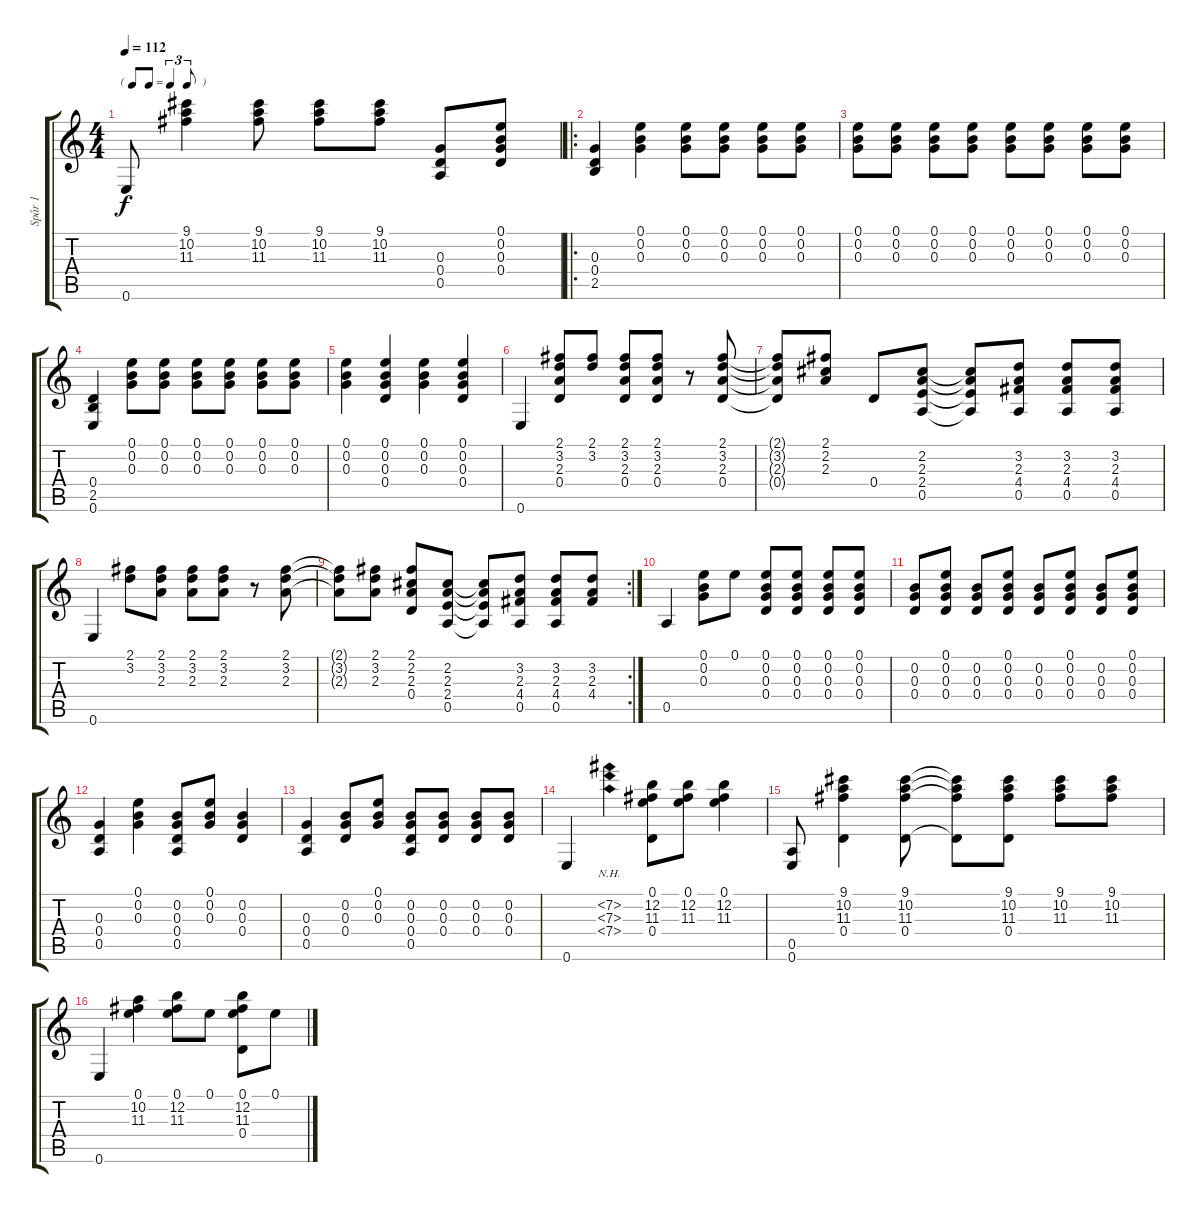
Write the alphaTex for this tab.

\track ("Spår 1" "Spår 1") {instrument acousticguitarsteel}
\staff {score tabs}
\tuning (E4 B3 G3 D3 A2 E2) {hide}
\ts (4 4)
\tf triplet8th
\tempo 112
\clef g2
\ks c
0.6.8{dy f} (9.1 10.2 11.3).4 (9.1 10.2 11.3).8 (9.1 10.2 11.3).8 (9.1 10.2 11.3).8 (0.3 0.4 0.5).8 (0.1 0.2 0.3 0.4).8 |
\ro
(0.3 0.4 2.5).4 (0.1 0.2 0.3).4 (0.1 0.2 0.3).8 (0.1 0.2 0.3).8 (0.1 0.2 0.3).8 (0.1 0.2 0.3).8 |
(0.1 0.2 0.3).8 (0.1 0.2 0.3).8 (0.1 0.2 0.3).8 (0.1 0.2 0.3).8 (0.1 0.2 0.3).8 (0.1 0.2 0.3).8 (0.1 0.2 0.3).8 (0.1 0.2 0.3).8 |
(0.4 2.5 0.6).4 (0.1 0.2 0.3).8 (0.1 0.2 0.3).8 (0.1 0.2 0.3).8 (0.1 0.2 0.3).8 (0.1 0.2 0.3).8 (0.1 0.2 0.3).8 |
(0.1 0.2 0.3).4 (0.1 0.2 0.3 0.4).4 (0.1 0.2 0.3).4 (0.1 0.2 0.3 0.4).4 |
0.6.4 (2.1 3.2 2.3 0.4).8 (2.1 3.2).8 (2.1 3.2 2.3 0.4).8 (2.1 3.2 2.3 0.4).8 r.8 (2.1 3.2 2.3 0.4).8 |
(2.1{t} 3.2{t} 2.3{t} 0.4{t}).8 (2.1 2.2 2.3).8 0.4.8 (2.2 2.3 2.4 0.5).8 (2.2{t} 2.3{t} 2.4{t} 0.5{t}).8 (3.2 2.3 4.4 0.5).8 (3.2 2.3 4.4 0.5).8 (3.2 2.3 4.4 0.5).8 |
0.6.4 (2.1 3.2).8 (2.1 3.2 2.3).8 (2.1 3.2 2.3).8 (2.1 3.2 2.3).8 r.8 (2.1 3.2 2.3).8 |
\rc 2
(2.1{t} 3.2{t} 2.3{t}).8 (2.1 3.2 2.3).8 (2.1 2.2 2.3 0.4).8 (2.2 2.3 2.4 0.5).8 (2.2{t} 2.3{t} 2.4{t} 0.5{t}).8 (3.2 2.3 4.4 0.5).8 (3.2 2.3 4.4 0.5).8 (3.2 2.3 4.4).8 |
0.5.4 (0.1 0.2 0.3).8 0.1.8 (0.1 0.2 0.3 0.4).8 (0.1 0.2 0.3 0.4).8 (0.1 0.2 0.3 0.4).8 (0.1 0.2 0.3 0.4).8 |
(0.2 0.3 0.4).8 (0.1 0.2 0.3 0.4).8 (0.2 0.3 0.4).8 (0.1 0.2 0.3 0.4).8 (0.2 0.3 0.4).8 (0.1 0.2 0.3 0.4).8 (0.2 0.3 0.4).8 (0.1 0.2 0.3 0.4).8 |
(0.3 0.4 0.5).4 (0.1 0.2 0.3).4 (0.2 0.3 0.4 0.5).8 (0.1 0.2 0.3).8 (0.2 0.3 0.4).4 |
(0.3 0.4 0.5).4 (0.2 0.3 0.4).8 (0.1 0.2 0.3).8 (0.2 0.3 0.4 0.5).8 (0.2 0.3 0.4).8 (0.2 0.3 0.4).8 (0.2 0.3 0.4).8 |
0.6.4 (7.2{nh} 7.3{nh} 7.4{nh}).4 (0.1 12.2 11.3 0.4).8 (0.1 12.2 11.3).8 (0.1 12.2 11.3).4 |
(0.5 0.6).8 (9.1 10.2 11.3 0.4).4 (9.1 10.2 11.3 0.4).8 (9.1{t} 10.2{t} 11.3{t} 0.4{t}).8 (9.1 10.2 11.3 0.4).8 (9.1 10.2 11.3).8 (9.1 10.2 11.3).8 |
0.6.4 (0.1 10.2 11.3).4 (0.1 12.2 11.3).8 0.1.8 (0.1 12.2 11.3 0.4).8 0.1.8
